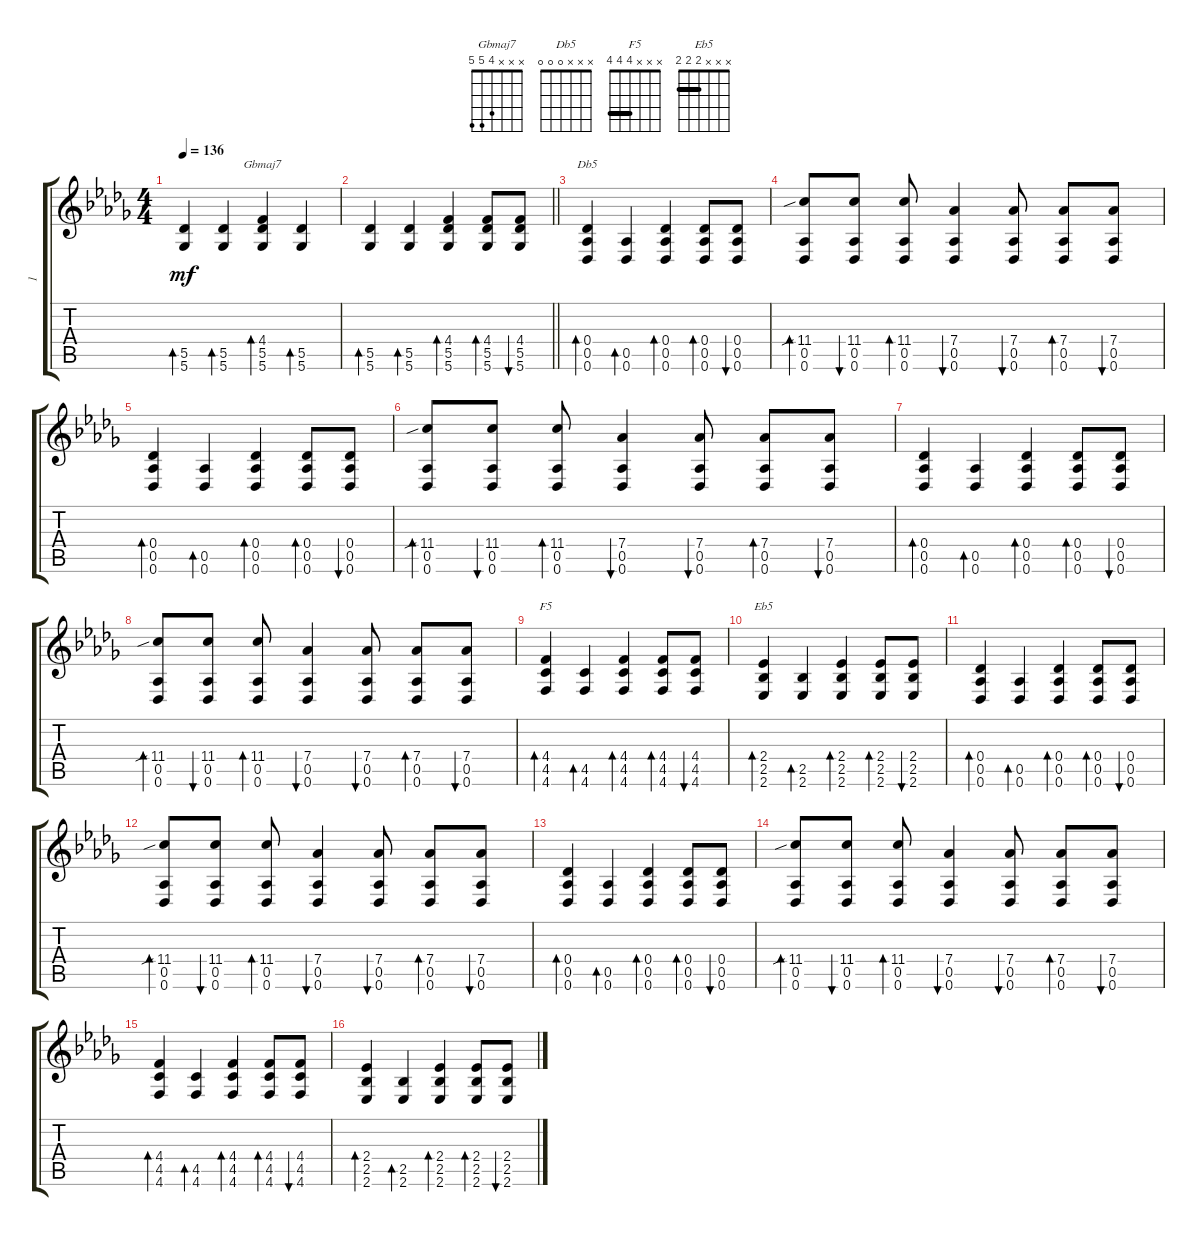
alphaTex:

\track ("1" "1") {instrument acousticguitarsteel}
\staff {score tabs}
\tuning (Eb4 Bb3 Gb3 Db3 Ab2 Db2) {hide}
\chord ("Gbmaj7" x x x 4 5 5)
\chord ("Db5" x x x 0 0 0)
\chord ("F5" x x x 4 4 4) {barre 4}
\chord ("Eb5" x x x 2 2 2) {barre 2}
\ts (4 4)
\tempo 136
\clef g2
\ks db
(5.5 5.6).4{bd 30 dy mf} (5.5 5.6).4{bd 30} (4.4 5.5 5.6).4{bd 30 ch "Gbmaj7"} (5.5 5.6).4{bd 30} |
\barLineRight lightlight
(5.5 5.6).4{bd 30} (5.5 5.6).4{bd 30} (4.4 5.5 5.6).4{bd 30} (4.4 5.5 5.6).8{bd 30} (4.4 5.5 5.6).8{bu 30} |
(0.4 0.5 0.6).4{bd 30 ch "Db5"} (0.5 0.6).4{bd 30} (0.4 0.5 0.6).4{bd 30} (0.4 0.5 0.6).8{bd 30} (0.4 0.5 0.6).8{bu 30} |
(11.4{sib} 0.5 0.6).8{bd 30} (11.4 0.5 0.6).8{bu 30} (11.4 0.5 0.6).8{bd 30} (7.4 0.5 0.6).4{bu 30} (7.4 0.5 0.6).8{bu 30} (7.4 0.5 0.6).8{bd 30} (7.4 0.5 0.6).8{bu 30} |
(0.4 0.5 0.6).4{bd 30} (0.5 0.6).4{bd 30} (0.4 0.5 0.6).4{bd 30} (0.4 0.5 0.6).8{bd 30} (0.4 0.5 0.6).8{bu 30} |
(11.4{sib} 0.5 0.6).8{bd 30} (11.4 0.5 0.6).8{bu 30} (11.4 0.5 0.6).8{bd 30} (7.4 0.5 0.6).4{bu 30} (7.4 0.5 0.6).8{bu 30} (7.4 0.5 0.6).8{bd 30} (7.4 0.5 0.6).8{bu 30} |
(0.4 0.5 0.6).4{bd 30} (0.5 0.6).4{bd 30} (0.4 0.5 0.6).4{bd 30} (0.4 0.5 0.6).8{bd 30} (0.4 0.5 0.6).8{bu 30} |
(11.4{sib} 0.5 0.6).8{bd 30} (11.4 0.5 0.6).8{bu 30} (11.4 0.5 0.6).8{bd 30} (7.4 0.5 0.6).4{bu 30} (7.4 0.5 0.6).8{bu 30} (7.4 0.5 0.6).8{bd 30} (7.4 0.5 0.6).8{bu 30} |
(4.4 4.5 4.6).4{bd 30 ch "F5"} (4.5 4.6).4{bd 30} (4.4 4.5 4.6).4{bd 30} (4.4 4.5 4.6).8{bd 30} (4.4 4.5 4.6).8{bu 30} |
(2.4 2.5 2.6).4{bd 30 ch "Eb5"} (2.5 2.6).4{bd 30} (2.4 2.5 2.6).4{bd 30} (2.4 2.5 2.6).8{bd 30} (2.4 2.5 2.6).8{bu 30} |
(0.4 0.5 0.6).4{bd 30} (0.5 0.6).4{bd 30} (0.4 0.5 0.6).4{bd 30} (0.4 0.5 0.6).8{bd 30} (0.4 0.5 0.6).8{bu 30} |
(11.4{sib} 0.5 0.6).8{bd 30} (11.4 0.5 0.6).8{bu 30} (11.4 0.5 0.6).8{bd 30} (7.4 0.5 0.6).4{bu 30} (7.4 0.5 0.6).8{bu 30} (7.4 0.5 0.6).8{bd 30} (7.4 0.5 0.6).8{bu 30} |
(0.4 0.5 0.6).4{bd 30} (0.5 0.6).4{bd 30} (0.4 0.5 0.6).4{bd 30} (0.4 0.5 0.6).8{bd 30} (0.4 0.5 0.6).8{bu 30} |
(11.4{sib} 0.5 0.6).8{bd 30} (11.4 0.5 0.6).8{bu 30} (11.4 0.5 0.6).8{bd 30} (7.4 0.5 0.6).4{bu 30} (7.4 0.5 0.6).8{bu 30} (7.4 0.5 0.6).8{bd 30} (7.4 0.5 0.6).8{bu 30} |
(4.4 4.5 4.6).4{bd 30} (4.5 4.6).4{bd 30} (4.4 4.5 4.6).4{bd 30} (4.4 4.5 4.6).8{bd 30} (4.4 4.5 4.6).8{bu 30} |
(2.4 2.5 2.6).4{bd 30} (2.5 2.6).4{bd 30} (2.4 2.5 2.6).4{bd 30} (2.4 2.5 2.6).8{bd 30} (2.4 2.5 2.6).8{bu 30}
